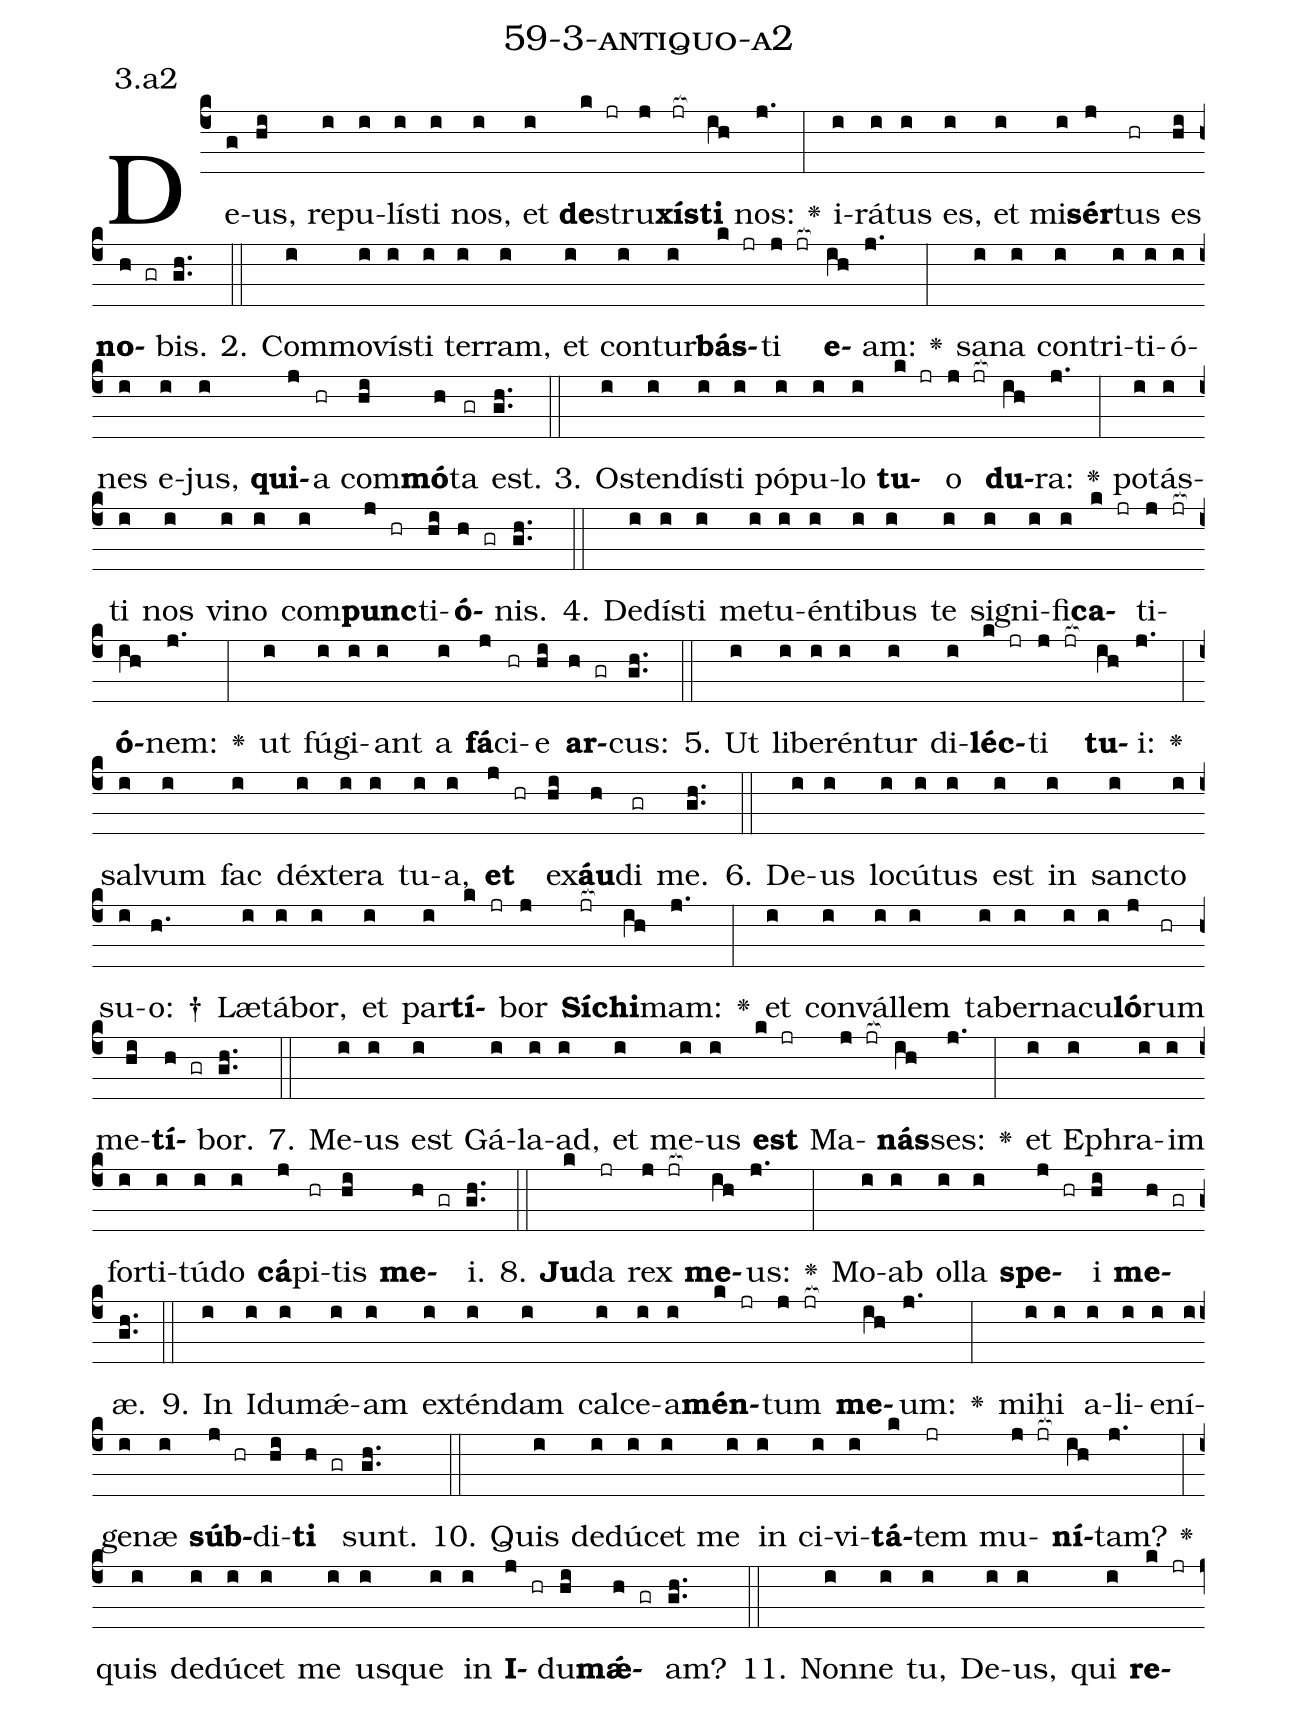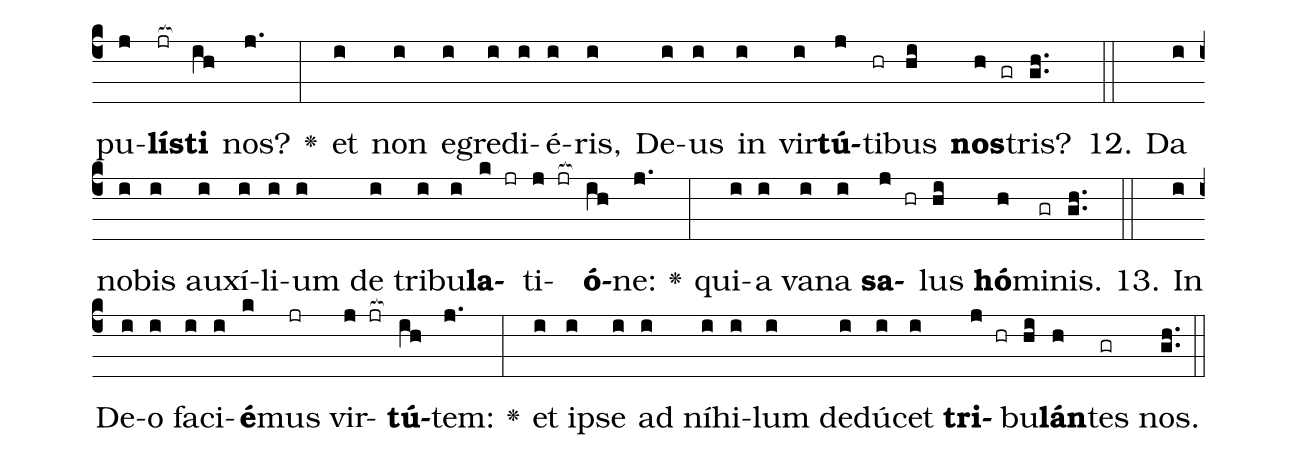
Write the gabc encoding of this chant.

name: 59-3-antiquo-a2;
annotation: 3.a2;
%%
(c4)De(g)us,(hi) re(i)pu(i)lís(i)ti(i) nos,(i) et(i) <b>de</b>(k jr)stru(j)<b>xís</b>(jr[ocb:1{])<b>ti</b>(ih[ocb:0}]) nos:(j.) <v>\greheightstar</v>(:) i(i)rá(i)tus(i) es,(i) et(i) mi(i)<b>sér</b>(j)tus(hr) es(hi) <b>no</b>(h gr)bis.(gh..) (::)
2. Com(i)mo(i)vís(i)ti(i) ter(i)ram,(i) et(i) con(i)tur(i)<b>bás</b>(k jr)ti(j jr[ocb:1{]) <b>e</b>(ih[ocb:0}])am:(j.) <v>\greheightstar</v>(:) sa(i)na(i) con(i)tri(i)ti(i)ó(i)nes(i) e(i)jus,(i) <b>qui</b>(j)a(hr) com(hi)<b>mó</b>(h)ta(gr) est.(gh..) (::)
3. Os(i)ten(i)dís(i)ti(i) pó(i)pu(i)lo(i) <b>tu</b>(k jr)o(j jr[ocb:1{]) <b>du</b>(ih[ocb:0}])ra:(j.) <v>\greheightstar</v>(:) po(i)tás(i)ti(i) nos(i) vi(i)no(i) com(i)<b>punc</b>(j hr)ti(hi)<b>ó</b>(h gr)nis.(gh..) (::)
4. De(i)dís(i)ti(i) me(i)tu(i)én(i)ti(i)bus(i) te(i) si(i)gni(i)fi(i)<b>ca</b>(k jr)ti(j jr[ocb:1{])<b>ó</b>(ih[ocb:0}])nem:(j.) <v>\greheightstar</v>(:) ut(i) fú(i)gi(i)ant(i) a(i) <b>fá</b>(j)ci(hr)e(hi) <b>ar</b>(h gr)cus:(gh..) (::)
5. Ut(i) li(i)be(i)rén(i)tur(i) di(i)<b>léc</b>(k jr)ti(j jr[ocb:1{]) <b>tu</b>(ih[ocb:0}])i:(j.) <v>\greheightstar</v>(:) sal(i)vum(i) fac(i) déx(i)te(i)ra(i) tu(i)a,(i) <b>et</b>(j hr) ex(hi)<b>áu</b>(h)di(gr) me.(gh..) (::)
6. De(i)us(i) lo(i)cú(i)tus(i) est(i) in(i) sanc(i)to(i) su(i)o: †(h.) Læ(i)tá(i)bor,(i) et(i) par(i)<b>tí</b>(k jr)bor(j) <b>Sí</b>(jr[ocb:1{])<b>chi</b>(ih[ocb:0}])mam:(j.) <v>\greheightstar</v>(:) et(i) con(i)vál(i)lem(i) ta(i)ber(i)na(i)cu(i)<b>ló</b>(j)rum(hr) me(hi)<b>tí</b>(h gr)bor.(gh..) (::)
7. Me(i)us(i) est(i) Gá(i)la(i)ad,(i) et(i) me(i)us(i) <b>est</b>(k jr) Ma(j jr[ocb:1{])<b>nás</b>(ih[ocb:0}])ses:(j.) <v>\greheightstar</v>(:) et(i) E(i)phra(i)im(i) for(i)ti(i)tú(i)do(i) <b>cá</b>(j)pi(hr)tis(hi) <b>me</b>(h gr)i.(gh..) (::)
8. <b>Ju</b>(k)da(jr) rex(j jr[ocb:1{]) <b>me</b>(ih[ocb:0}])us:(j.) <v>\greheightstar</v>(:) Mo(i)ab(i) ol(i)la(i) <b>spe</b>(j hr)i(hi) <b>me</b>(h gr)æ.(gh..) (::)
9. In(i) I(i)du(i)mǽ(i)am(i) ex(i)tén(i)dam(i) cal(i)ce(i)a(i)<b>mén</b>(k jr)tum(j jr[ocb:1{]) <b>me</b>(ih[ocb:0}])um:(j.) <v>\greheightstar</v>(:) mi(i)hi(i) a(i)li(i)e(i)ní(i)ge(i)næ(i) <b>súb</b>(j hr)di(hi)<b>ti</b>(h gr) sunt.(gh..) (::)
10. Quis(i) de(i)dú(i)cet(i) me(i) in(i) ci(i)vi(i)<b>tá</b>(k)tem(jr) mu(j jr[ocb:1{])<b>ní</b>(ih[ocb:0}])tam?(j.) <v>\greheightstar</v>(:) quis(i) de(i)dú(i)cet(i) me(i) us(i)que(i) in(i) <b>I</b>(j hr)du(hi)<b>mǽ</b>(h gr)am?(gh..) (::)
11. Non(i)ne(i) tu,(i) De(i)us,(i) qui(i) <b>re</b>(k jr)pu(j)<b>lís</b>(jr[ocb:1{])<b>ti</b>(ih[ocb:0}]) nos?(j.) <v>\greheightstar</v>(:) et(i) non(i) e(i)gre(i)di(i)é(i)ris,(i) De(i)us(i) in(i) vir(i)<b>tú</b>(j)ti(hr)bus(hi) <b>nos</b>(h gr)tris?(gh..) (::)
12. Da(i) no(i)bis(i) au(i)xí(i)li(i)um(i) de(i) tri(i)bu(i)<b>la</b>(k jr)ti(j jr[ocb:1{])<b>ó</b>(ih[ocb:0}])ne:(j.) <v>\greheightstar</v>(:) qui(i)a(i) va(i)na(i) <b>sa</b>(j hr)lus(hi) <b>hó</b>(h)mi(gr)nis.(gh..) (::)
13. In(i) De(i)o(i) fa(i)ci(i)<b>é</b>(k)mus(jr) vir(j jr[ocb:1{])<b>tú</b>(ih[ocb:0}])tem:(j.) <v>\greheightstar</v>(:) et(i) ip(i)se(i) ad(i) ní(i)hi(i)lum(i) de(i)dú(i)cet(i) <b>tri</b>(j hr)bu(hi)<b>lán</b>(h)tes(gr) nos.(gh..) (::)
